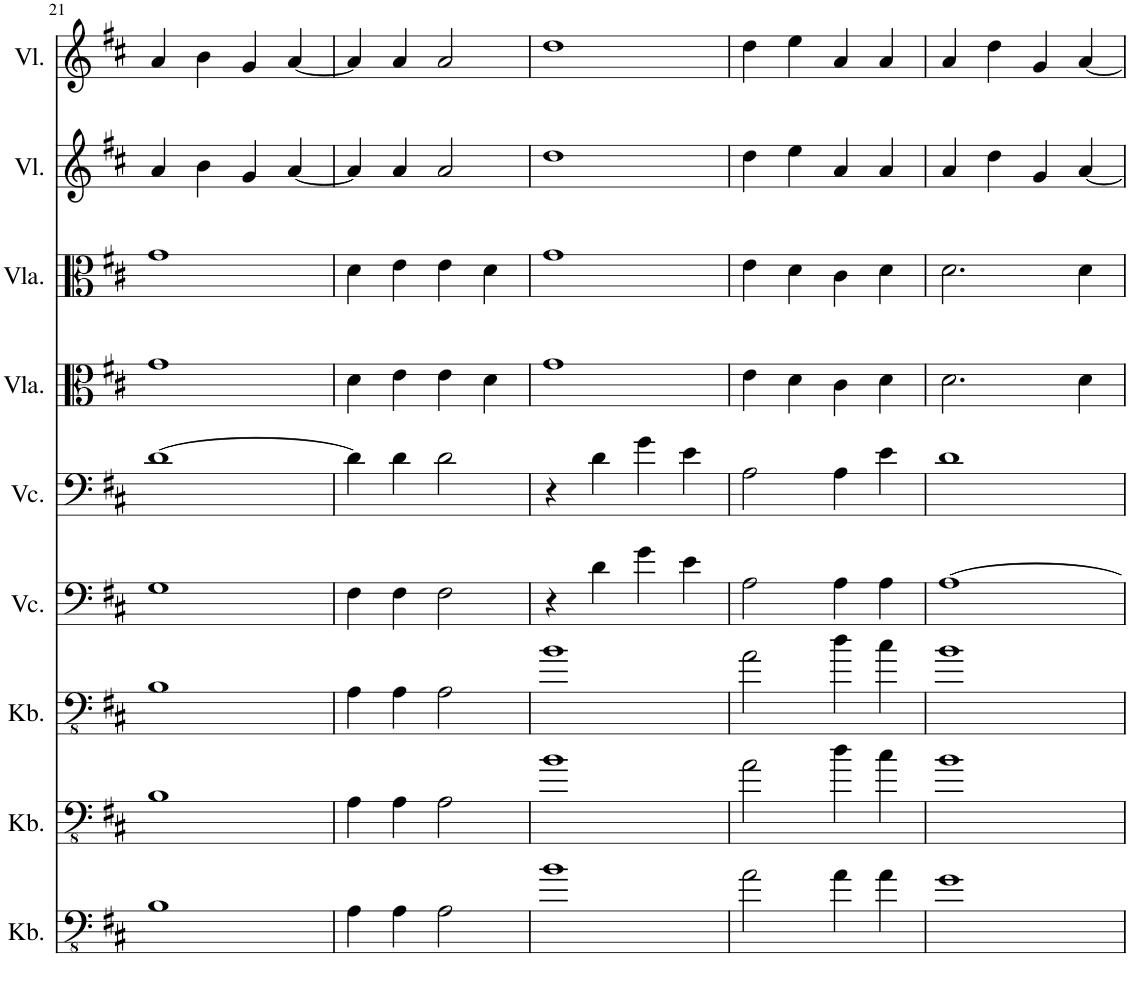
**kern	**kern	**kern	**kern	**kern	**kern	**kern	**kern	**kern
*part9	*part8	*part7	*part6	*part5	*part4	*part3	*part2	*part1
*staff9	*staff8	*staff7	*staff6	*staff5	*staff4	*staff3	*staff2	*staff1
*I"Kontrabass, Bass 3	*I"Kontrabass, Bass 2	*I"Kontrabass, Bass 1	*I"Violoncello, Tenor 2	*I"Violoncello, Tenor 1	*I"Bratsche, Alt 2	*I"Bratsche, Alt 1	*I"Violine, Sopran 2	*I"Violine, Sopran 1
*I'Kb.	*I'Kb.	*I'Kb.	*I'Vc.	*I'Vc.	*	*	*I'Vl.	*I'Vl.
!!LO:PB:g=z
*clefFv4	*clefFv4	*clefFv4	*clefF4	*clefF4	*clefC3	*clefC3	*clefG2	*clefG2
*Trd7c12	*Trd7c12	*Trd7c12	*	*	*	*	*	*
*k[f#c#]	*k[f#c#]	*k[f#c#]	*k[f#c#]	*k[f#c#]	*k[f#c#]	*k[f#c#]	*k[f#c#]	*k[f#c#]
*M4/4	*M4/4	*M4/4	*M4/4	*M4/4	*M4/4	*M4/4	*M4/4	*M4/4
=21	=21	=21	=21	=21	=21	=21	=21	=21
1BB	1BB	1BB	1G	[1d	1g	1g	4a/	4a/
.	.	.	.	.	.	.	4b\	4b\
.	.	.	.	.	.	.	4g/	4g/
.	.	.	.	.	.	.	[4a/	[4a/
=22	=22	=22	=22	=22	=22	=22	=22	=22
4AA\	4AA\	4AA\	4F#\	4d\]	4d\	4d\	4a/]	4a/]
4AA\	4AA\	4AA\	4F#\	4d\	4e\	4e\	4a/	4a/
2AA\	2AA\	2AA\	2F#\	2d\	4e\	4e\	2a/	2a/
.	.	.	.	.	4d\	4d\	.	.
=23	=23	=23	=23	=23	=23	=23	=23	=23
1B	1B	1B	4r	4r	1g	1g	1dd	1dd
.	.	.	4d\	4d\	.	.	.	.
.	.	.	4g\	4g\	.	.	.	.
.	.	.	4e\	4e\	.	.	.	.
=24	=24	=24	=24	=24	=24	=24	=24	=24
2A\	2A\	2A\	2A\	2A\	4e\	4e\	4dd\	4dd\
.	.	.	.	.	4d\	4d\	4ee\	4ee\
4A\	4d\	4d\	4A\	4A\	4c#\	4c#\	4a/	4a/
4A\	4c#\	4c#\	4A\	4e\	4d\	4d\	4a/	4a/
=25	=25	=25	=25	=25	=25	=25	=25	=25
1G	1B	1B	[1A	1d	2.d\	2.d\	4a/	4a/
.	.	.	.	.	.	.	4dd\	4dd\
.	.	.	.	.	.	.	4g/	4g/
.	.	.	.	.	4d\	4d\	[4a/	[4a/
=	=	=	=	=	=	=	=	=
*-	*-	*-	*-	*-	*-	*-	*-	*-
